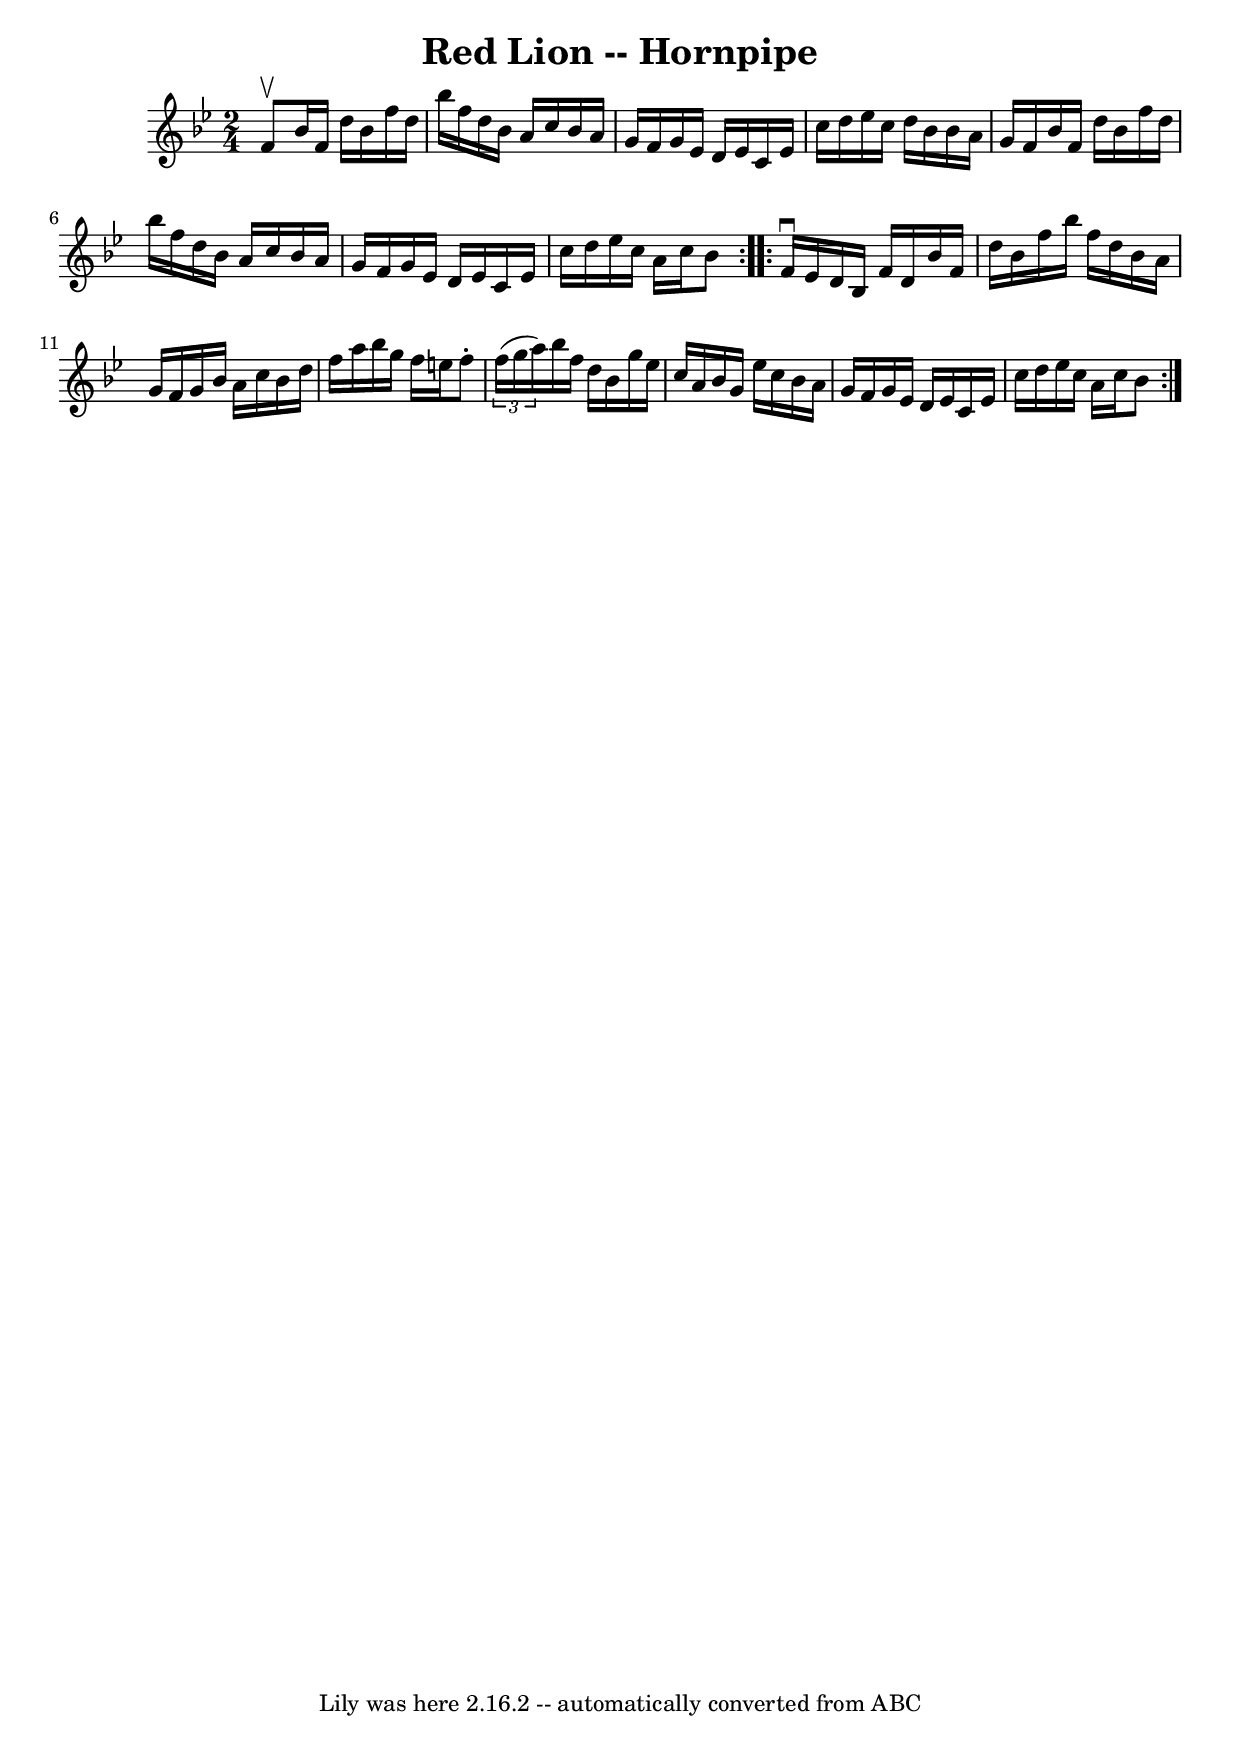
\version "2.16.2"
\include "Mammoth.ily"
\header {
  %% book = "Cole's 1000 Fiddle Tunes"
  crossRefNumber = "1"
  footnotes = ""
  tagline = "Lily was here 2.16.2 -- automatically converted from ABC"
  title = "Red Lion -- Hornpipe"

}
voicedefault =  {



  \repeat volta 2 {

    \time 2/4 
    \key bes \major f'8^\upbow |
    bes'16 f'16 d''16    
    bes'16 f''16 d''16 bes''16 f''16  |
    d''16 bes'16    
    a'16 c''16 bes'16 a'16 g'16 f'16  |
    g'16 ees'16    
    d'16 ees'16 c'16 ees'16 c''16 d''16  |
    ees''16 c''16 
    d''16 bes'16 bes'16 a'16 g'16 f'16  |
    bes'16    
    f'16 d''16 bes'16 f''16 d''16 bes''16 f''16  |
    d''16 
    bes'16 a'16 c''16 bes'16 a'16 g'16 f'16  |
    g'16   
    ees'16 d'16 ees'16 c'16 ees'16 c''16 d''16  |
    
    ees''16 c''16 a'16 c''16 bes'8  
  }     
  \repeat volta 2 {
    f'16^\downbow ees'16  |
    d'16 bes16 f'16 d'16 bes'16 f'16  
    d''16 bes'16  |
    f''16 bes''16 f''16 d''16 bes'16    
    a'16 g'16 f'16  |
    g'16 bes'16 a'16 c''16 bes'16    
    d''16 f''16 a''16  |
    bes''16 g''16 f''16 e''16 f''8 
    -.   \times 2/3 { f''16 (g''16 a''16) 
		    } |
    bes''16    
    f''16 d''16 bes'16 g''16 ees''16 c''16 a'16  |
    
    bes'16 g'16 ees''16 c''16 bes'16 a'16 g'16 f'16  |
    
    g'16 ees'16 d'16 ees'16 c'16 ees'16 c''16 d''16  |
    
    ees''16 c''16 a'16 c''16 bes'8  
  }   

}

\score{
  <<

    \context Staff="default"
    {
      \voicedefault 
      
    }

  >>
  \layout {
    
  }
  \midi {
  }

}
